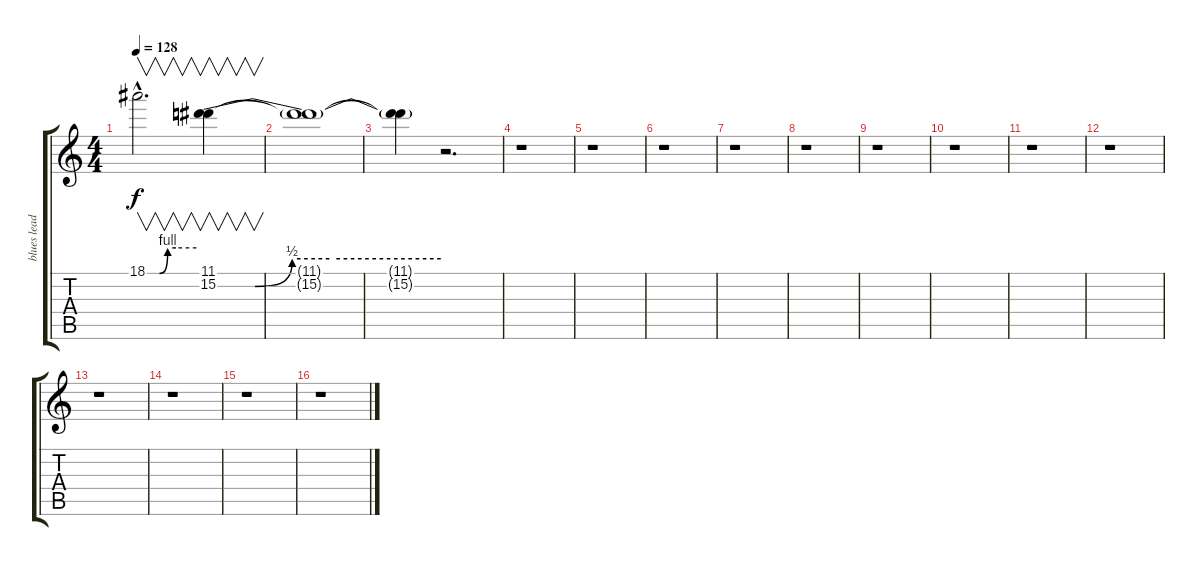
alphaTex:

\track ("blues lead" "blues lead") {instrument distortionguitar}
\staff {score tabs}
\tuning (E4 B3 G3 D3 A2 E2) {hide}
\ts (4 4)
\tempo 128
\clef g2
\ks c
18.1{be (custom 0 0 15 0 25 4 35 4 60 4) hac}.2{v d dy f} (11.1 15.2{be (custom 0 0 10 0 20 2 30 2 60 2)}).4{v} |
(11.1{t} 15.2{t}).1 |
(11.1{t} 15.2{t}).4 r.2{d} |
r.1 |
r.1 |
r.1 |
r.1 |
r.1 |
r.1 |
r.1 |
r.1 |
r.1 |
r.1 |
r.1 |
r.1 |
r.1
